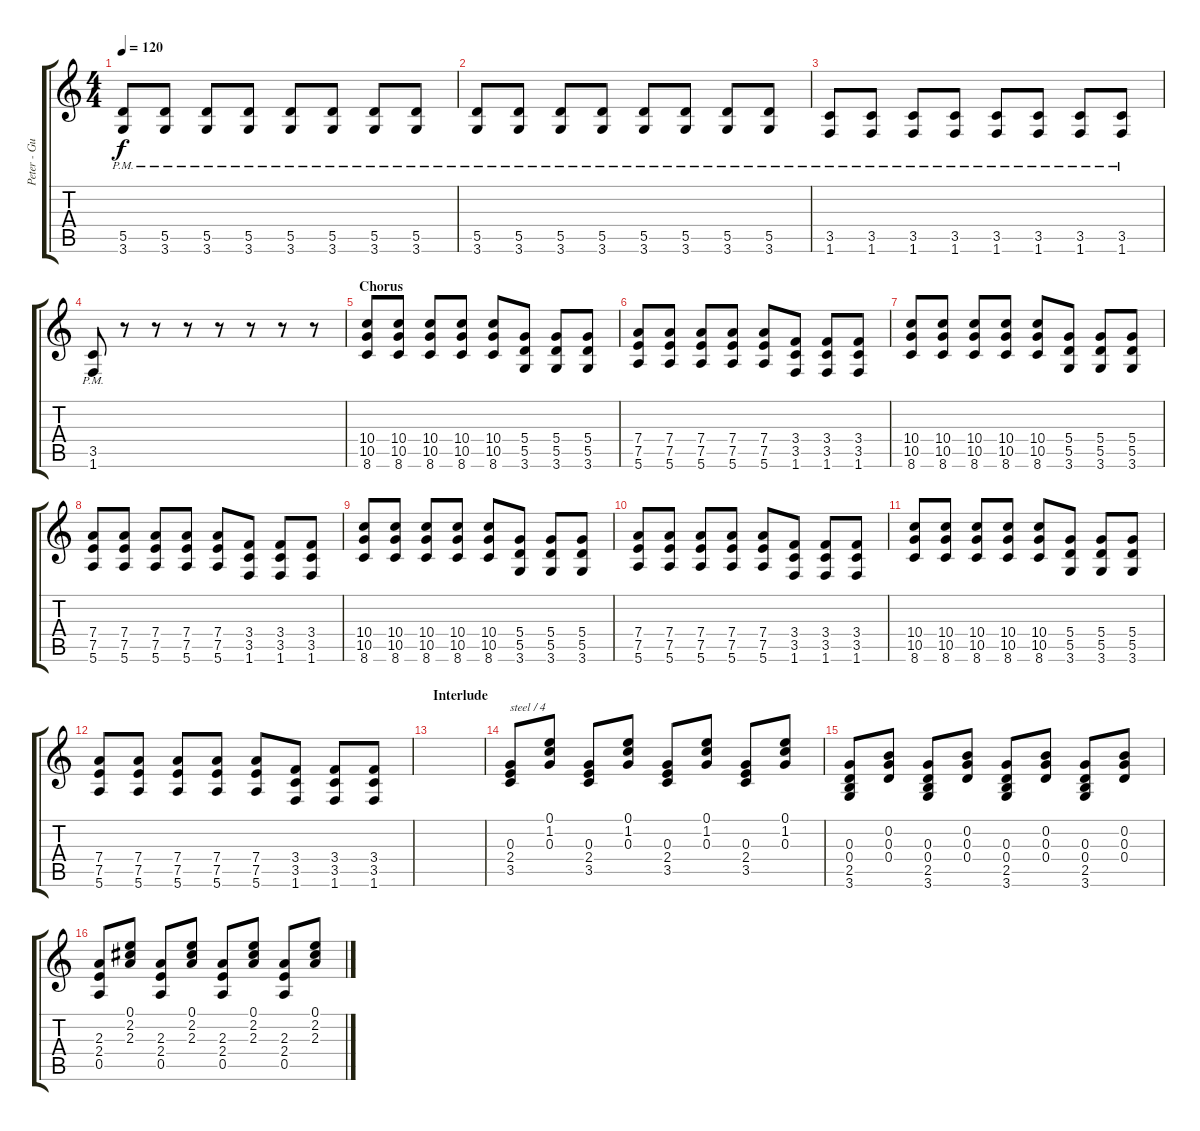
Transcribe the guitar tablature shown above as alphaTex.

\track ("Peter - Guitar I (Main)" "Peter - Gu") {instrument distortionguitar}
\staff {score tabs}
\tuning (E4 B3 G3 D3 A2 E2) {hide}
\ts (4 4)
\tempo 120
\clef g2
\ks c
(5.5{pm} 3.6{pm}).8{dy f} (5.5{pm} 3.6{pm}).8 (5.5{pm} 3.6{pm}).8 (5.5{pm} 3.6{pm}).8 (5.5{pm} 3.6{pm}).8 (5.5{pm} 3.6{pm}).8 (5.5{pm} 3.6{pm}).8 (5.5{pm} 3.6{pm}).8 |
(5.5{pm} 3.6{pm}).8 (5.5{pm} 3.6{pm}).8 (5.5{pm} 3.6{pm}).8 (5.5{pm} 3.6{pm}).8 (5.5{pm} 3.6{pm}).8 (5.5{pm} 3.6{pm}).8 (5.5{pm} 3.6{pm}).8 (5.5{pm} 3.6{pm}).8 |
(3.5{pm} 1.6{pm}).8 (3.5{pm} 1.6{pm}).8 (3.5{pm} 1.6{pm}).8 (3.5{pm} 1.6{pm}).8 (3.5{pm} 1.6{pm}).8 (3.5{pm} 1.6{pm}).8 (3.5{pm} 1.6{pm}).8 (3.5{pm} 1.6{pm}).8 |
(3.5{pm} 1.6{pm}).8 r.8 r.8 r.8 r.8 r.8 r.8 r.8 |
\section ("" "Chorus")
(10.4 10.5 8.6).8 (10.4 10.5 8.6).8 (10.4 10.5 8.6).8 (10.4 10.5 8.6).8 (10.4 10.5 8.6).8 (5.4 5.5 3.6).8 (5.4 5.5 3.6).8 (5.4 5.5 3.6).8 |
(7.4 7.5 5.6).8 (7.4 7.5 5.6).8 (7.4 7.5 5.6).8 (7.4 7.5 5.6).8 (7.4 7.5 5.6).8 (3.4 3.5 1.6).8 (3.4 3.5 1.6).8 (3.4 3.5 1.6).8 |
(10.4 10.5 8.6).8 (10.4 10.5 8.6).8 (10.4 10.5 8.6).8 (10.4 10.5 8.6).8 (10.4 10.5 8.6).8 (5.4 5.5 3.6).8 (5.4 5.5 3.6).8 (5.4 5.5 3.6).8 |
(7.4 7.5 5.6).8 (7.4 7.5 5.6).8 (7.4 7.5 5.6).8 (7.4 7.5 5.6).8 (7.4 7.5 5.6).8 (3.4 3.5 1.6).8 (3.4 3.5 1.6).8 (3.4 3.5 1.6).8 |
(10.4 10.5 8.6).8 (10.4 10.5 8.6).8 (10.4 10.5 8.6).8 (10.4 10.5 8.6).8 (10.4 10.5 8.6).8 (5.4 5.5 3.6).8 (5.4 5.5 3.6).8 (5.4 5.5 3.6).8 |
(7.4 7.5 5.6).8 (7.4 7.5 5.6).8 (7.4 7.5 5.6).8 (7.4 7.5 5.6).8 (7.4 7.5 5.6).8 (3.4 3.5 1.6).8 (3.4 3.5 1.6).8 (3.4 3.5 1.6).8 |
(10.4 10.5 8.6).8 (10.4 10.5 8.6).8 (10.4 10.5 8.6).8 (10.4 10.5 8.6).8 (10.4 10.5 8.6).8 (5.4 5.5 3.6).8 (5.4 5.5 3.6).8 (5.4 5.5 3.6).8 |
(7.4 7.5 5.6).8 (7.4 7.5 5.6).8 (7.4 7.5 5.6).8 (7.4 7.5 5.6).8 (7.4 7.5 5.6).8 (3.4 3.5 1.6).8 (3.4 3.5 1.6).8 (3.4 3.5 1.6).8 |
\section ("" "Interlude")
|
(0.3 2.4 3.5).8{txt "steel / 4" volume 4 instrument acousticguitarsteel} (0.1 1.2 0.3).8 (0.3 2.4 3.5).8 (0.1 1.2 0.3).8 (0.3 2.4 3.5).8 (0.1 1.2 0.3).8 (0.3 2.4 3.5).8 (0.1 1.2 0.3).8 |
(0.3 0.4 2.5 3.6).8 (0.2 0.3 0.4).8 (0.3 0.4 2.5 3.6).8 (0.2 0.3 0.4).8 (0.3 0.4 2.5 3.6).8 (0.2 0.3 0.4).8 (0.3 0.4 2.5 3.6).8 (0.2 0.3 0.4).8 |
(2.3 2.4 0.5).8 (0.1 2.2 2.3).8 (2.3 2.4 0.5).8 (0.1 2.2 2.3).8 (2.3 2.4 0.5).8 (0.1 2.2 2.3).8 (2.3 2.4 0.5).8 (0.1 2.2 2.3).8
